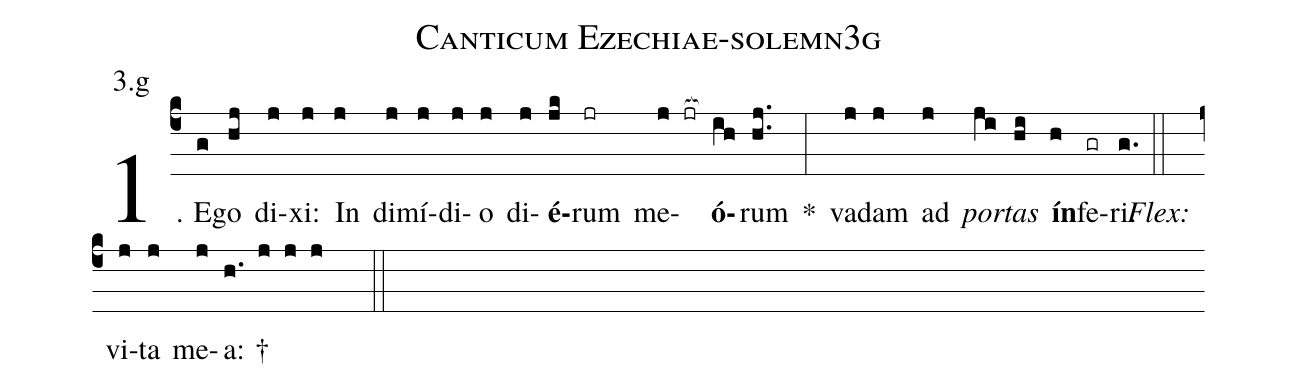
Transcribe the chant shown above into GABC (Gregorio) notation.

name: Canticum Ezechiae-solemn3g;
annotation: 3.g;
%%
(c4)1. E(g)go(hj) di(j)xi:(j) In(j) di(j)mí(j)di(j)o(j) di(j)<b>é</b>(jk)rum(jr) me(j jr[ocb:1{])<b>ó</b>(ih[ocb:0}])rum(hj..) *(:) va(j)dam(j) ad(j) <i>por</i>(ji)<i>tas</i>(hi) <b>ín</b>(h)fe(gr)ri.(g.) (::)
<i>Flex:</i>()  vi(j)ta(j) me(j)a: †(h. j j j  ::)
